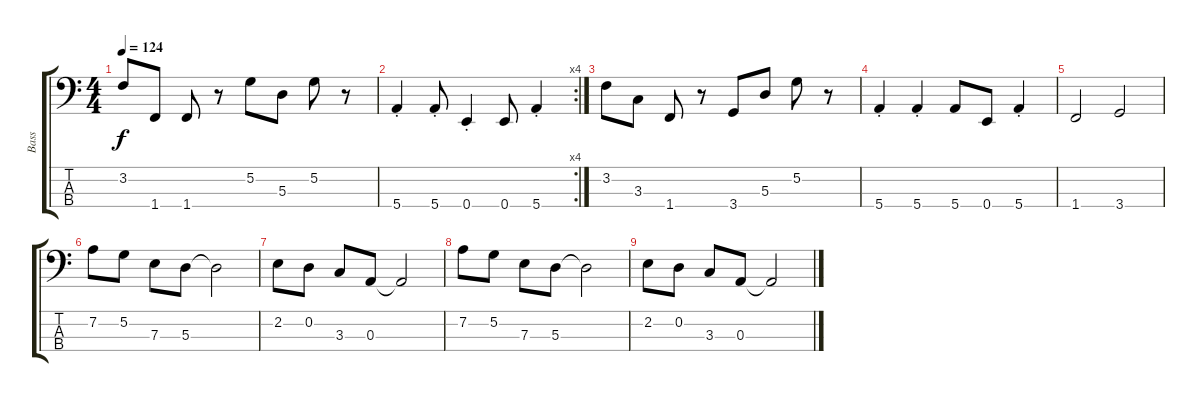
\track ("Bass" "Bass") {instrument electricbassfinger}
\staff {score tabs}
\tuning (G2 D2 A1 E1) {hide}
\ts (4 4)
\tempo 124
\clef f4
\ks c
3.2.8{dy f} 1.4.8 1.4.8 r.8 5.2.8 5.3.8 5.2.8 r.8 |
\rc 4
5.4{st}.4 5.4{st}.8 0.4{st}.4 0.4.8 5.4{st}.4 |
3.2.8 3.3.8 1.4.8 r.8 3.4.8 5.3.8 5.2.8 r.8 |
5.4{st}.4 5.4{st}.4 5.4.8 0.4.8 5.4{st}.4 |
1.4.2 3.4.2 |
7.2.8 5.2.8 7.3.8 5.3.8 5.3{t}.2 |
2.2.8 0.2.8 3.3.8 0.3.8 0.3{t}.2 |
7.2.8 5.2.8 7.3.8 5.3.8 5.3{t}.2 |
2.2.8 0.2.8 3.3.8 0.3.8 0.3{t}.2
